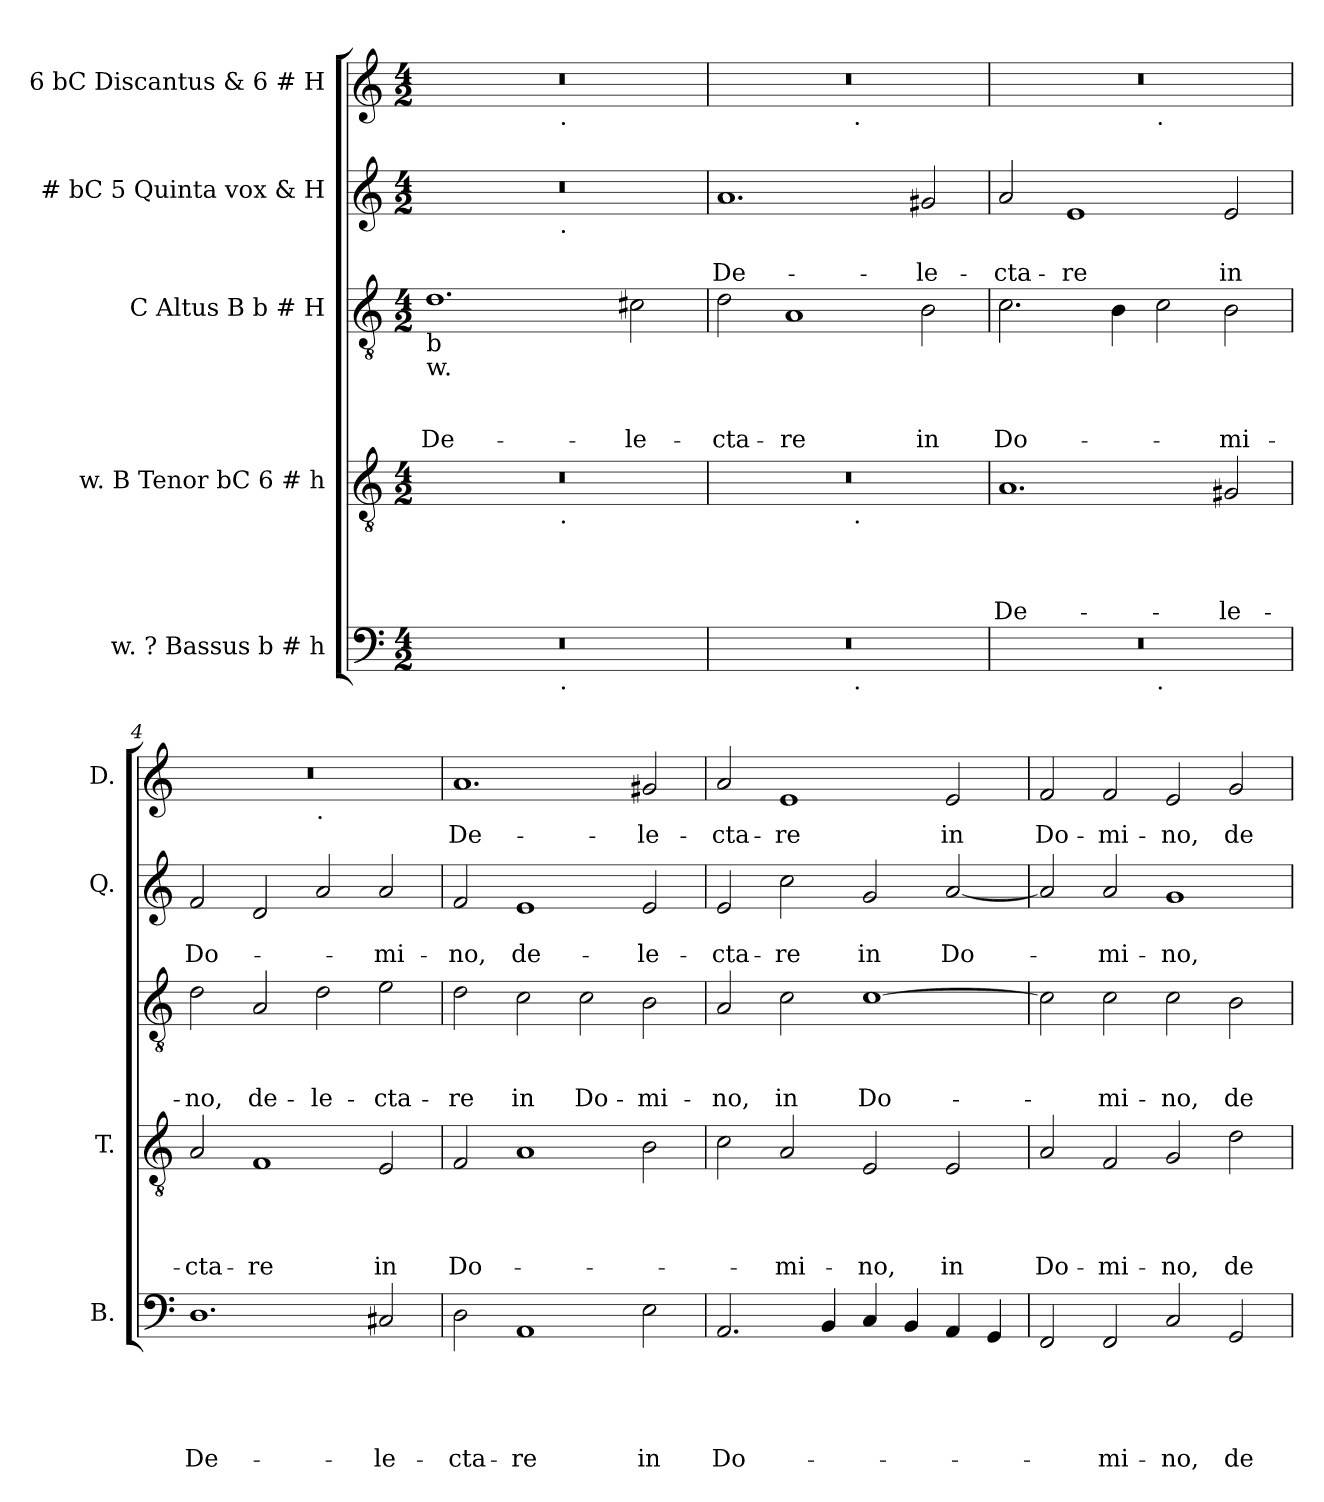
**kern	**text	**text	**text	**text	**text	**kern	**text	**text	**text	**text	**kern	**text	**text	**text	**kern	**text	**text	**kern	**text
*part5	*part5	*part5	*part5	*part5	*part5	*part4	*part4	*part4	*part4	*part4	*part3	*part3	*part3	*part3	*part2	*part2	*part2	*part1	*part1
*staff5	*staff5	*staff5	*staff5	*staff5	*staff5	*staff4	*staff4	*staff4	*staff4	*staff4	*staff3	*staff3	*staff3	*staff3	*staff2	*staff2	*staff2	*staff1	*staff1
*I"w. ? Bassus b # h	*	*	*	*	*	*I"w. B Tenor bC 6 # h	*	*	*	*	*I"C Altus B b # H	*	*	*	*I"# bC 5 Quinta vox & H	*	*	*I"6 bC Discantus & 6 # H	*
*I'B.	*	*	*	*	*	*I'T.	*	*	*	*	*	*	*	*	*I'Q.	*	*	*I'D.	*
*clefF4	*	*	*	*	*	*clefGv2	*	*	*	*	*clefGv2	*	*	*	*clefG2	*	*	*clefG2	*
*k[]	*	*	*	*	*	*k[]	*	*	*	*	*k[]	*	*	*	*k[]	*	*	*k[]	*
*C:	*	*	*	*	*	*C:	*	*	*	*	*C:	*	*	*	*C:	*	*	*C:	*
*M4/2	*	*	*	*	*	*M4/2	*	*	*	*	*M4/2	*	*	*	*M4/2	*	*	*M4/2	*
=1	=1	=1	=1	=1	=1	=1	=1	=1	=1	=1	=1	=1	=1	=1	=1	=1	=1	=1	=1
!	!	!	!	!	!	!	!	!	!	!	!	!	!	!	!	!	!	!LO:TX:b:t=w.	!
!	!	!	!	!	!	!	!	!	!	!	!	!	!	!	!LO:TX:b:t=w.	!	!	!	!
!	!	!	!	!	!	!	!	!	!	!	!LO:TX:b:t=b	!	!	!	!	!	!	!	!
!	!	!	!	!	!	!	!	!	!	!	!LO:TX:b:t=w.	!	!	!	!	!	!	!	!
!LO:TX:b:t=bC	!	!	!	!	!	!	!	!	!	!	!	!	!	!	!	!	!	!	!
!	!	!	!	!	!	!	!	!	!	!	!	!	!	!LO:LY:b	!	!	!	!	!
*^	*	*	*	*	*	*^	*	*	*	*	*	*	*	*	*^	*	*	*^	*
0r	2ryy	.	.	.	.	.	0r	2ryy	.	.	.	.	1.d	.	.	De-	0r	2ryy	.	.	0r	2ryy	.
.	4...ryy	.	.	.	.	.	.	4...ryy	.	.	.	.	.	.	.	.	.	4...ryy	.	.	.	4...ryy	.
!	!	!	!	!	!	!	!	!	!	!	!	!	!	!	!	!	!	!	!	!	!	!LO:TX:b:t=.	!
!	!	!	!	!	!	!	!	!	!	!	!	!	!	!	!	!	!	!LO:TX:b:t=.	!	!	!	!	!
!	!	!	!	!	!	!	!	!LO:TX:b:t=.	!	!	!	!	!	!	!	!	!	!	!	!	!	!	!
!	!LO:TX:b:t=.	!	!	!	!	!	!	!	!	!	!	!	!	!	!	!	!	!	!	!	!	!	!
.	1ryy	.	.	.	.	.	.	1ryy	.	.	.	.	.	.	.	.	.	1ryy	.	.	.	1ryy	.
!	!	!	!	!	!	!	!	!	!	!	!	!	!	!	!	!LO:LY:b	!	!	!	!	!	!	!
.	.	.	.	.	.	.	.	.	.	.	.	.	2c#X\	.	.	-le-	.	.	.	.	.	.	.
.	32ryy	.	.	.	.	.	.	32ryy	.	.	.	.	.	.	.	.	.	32ryy	.	.	.	32ryy	.
=2	=2	=2	=2	=2	=2	=2	=2	=2	=2	=2	=2	=2	=2	=2	=2	=2	=2	=2	=2	=2	=2	=2	=2
!	!	!	!	!	!	!	!	!	!	!	!	!	!	!	!	!LO:LY:b	!	!	!	!LO:LY:b	!	!	!
*	*	*	*	*	*	*	*	*	*	*	*	*	*	*	*	*	*v	*v	*	*	*	*	*
0r	1ryy	.	.	.	.	.	0r	1ryy	.	.	.	.	2d\	.	.	-cta-	1.a	.	De-	0r	1ryy	.
!	!	!	!	!	!	!	!	!	!	!	!	!	!	!	!	!LO:LY:b	!	!	!	!	!	!
.	.	.	.	.	.	.	.	.	.	.	.	.	1A	.	.	-re	.	.	.	.	.	.
!	!	!	!	!	!	!	!	!	!	!	!	!	!	!	!	!	!	!	!	!	!LO:TX:b:t=.	!
!	!	!	!	!	!	!	!	!LO:TX:b:t=.	!	!	!	!	!	!	!	!	!	!	!	!	!	!
!	!LO:TX:b:t=.	!	!	!	!	!	!	!	!	!	!	!	!	!	!	!	!	!	!	!	!	!
.	1ryy	.	.	.	.	.	.	1ryy	.	.	.	.	.	.	.	.	.	.	.	.	1ryy	.
!	!	!	!	!	!	!	!	!	!	!	!	!	!	!	!	!LO:LY:b	!	!	!LO:LY:b	!	!	!
.	.	.	.	.	.	.	.	.	.	.	.	.	2B\	.	.	in	2g#X/	.	-le-	.	.	.
=3	=3	=3	=3	=3	=3	=3	=3	=3	=3	=3	=3	=3	=3	=3	=3	=3	=3	=3	=3	=3	=3	=3
!	!	!	!	!	!	!	!	!	!	!	!	!LO:LY:b	!	!	!	!LO:LY:b	!	!	!LO:LY:b	!	!	!
*	*	*	*	*	*	*	*v	*v	*	*	*	*	*	*	*	*	*	*	*	*	*	*
0r	1ryy	.	.	.	.	.	1.A	.	.	.	De-	2.c\	.	.	Do-	2a/	.	-cta-	0r	1ryy	.
!	!	!	!	!	!	!	!	!	!	!	!	!	!	!	!	!	!	!LO:LY:b	!	!	!
.	.	.	.	.	.	.	.	.	.	.	.	.	.	.	.	1e	.	-re	.	.	.
.	.	.	.	.	.	.	.	.	.	.	.	4B\	.	.	.	.	.	.	.	.	.
!	!	!	!	!	!	!	!	!	!	!	!	!	!	!	!	!	!	!	!	!LO:TX:b:t=.	!
!	!LO:TX:b:t=.	!	!	!	!	!	!	!	!	!	!	!	!	!	!	!	!	!	!	!	!
.	1ryy	.	.	.	.	.	.	.	.	.	.	2c\	.	.	.	.	.	.	.	1ryy	.
!	!	!	!	!	!	!	!	!	!	!	!LO:LY:b	!	!	!	!LO:LY:b	!	!	!LO:LY:b	!	!	!
.	.	.	.	.	.	.	2G#X/	.	.	.	-le-	2B\	.	.	-mi-	2e/	.	in	.	.	.
=4	=4	=4	=4	=4	=4	=4	=4	=4	=4	=4	=4	=4	=4	=4	=4	=4	=4	=4	=4	=4	=4
!	!	!	!	!	!	!LO:LY:b	!	!	!	!	!LO:LY:b	!	!	!	!LO:LY:b	!	!	!LO:LY:b	!	!	!
*v	*v	*	*	*	*	*	*	*	*	*	*	*	*	*	*	*	*	*	*	*	*
1.D	.	.	.	.	De-	2A/	.	.	.	-cta-	2d\	.	.	-no,	2f/	.	Do-	0r	1ryy	.
!	!	!	!	!	!	!	!	!	!	!LO:LY:b	!	!	!	!LO:LY:b	!	!	!	!	!	!
.	.	.	.	.	.	1F	.	.	.	-re	2A/	.	.	de-	2d/	.	.	.	.	.
!	!	!	!	!	!	!	!	!	!	!	!	!	!	!	!	!	!	!	!LO:TX:b:t=.	!
!	!	!	!	!	!	!	!	!	!	!	!	!	!	!LO:LY:b	!	!	!	!	!	!
.	.	.	.	.	.	.	.	.	.	.	2d\	.	.	-le-	2a/	.	.	.	1ryy	.
!	!	!	!	!	!LO:LY:b	!	!	!	!	!LO:LY:b	!	!	!	!LO:LY:b	!	!	!LO:LY:b	!	!	!
2C#X/	.	.	.	.	-le-	2E/	.	.	.	in	2e\	.	.	-cta-	2a/	.	-mi-	.	.	.
=5	=5	=5	=5	=5	=5	=5	=5	=5	=5	=5	=5	=5	=5	=5	=5	=5	=5	=5	=5	=5
!	!	!	!	!	!LO:LY:b	!	!	!	!	!LO:LY:b	!	!	!	!LO:LY:b	!	!	!LO:LY:b	!	!	!LO:LY:b
*	*	*	*	*	*	*	*	*	*	*	*	*	*	*	*	*	*	*v	*v	*
2D\	.	.	.	.	-cta-	2F/	.	.	.	Do-	2d\	.	.	-re	2f/	.	-no,	1.a	De-
!	!	!	!	!	!LO:LY:b	!	!	!	!	!	!	!	!	!LO:LY:b	!	!	!LO:LY:b	!	!
1AA	.	.	.	.	-re	1A	.	.	.	.	2c\	.	.	in	1e	.	de-	.	.
!	!	!	!	!	!	!	!	!	!	!	!	!	!	!LO:LY:b	!	!	!	!	!
.	.	.	.	.	.	.	.	.	.	.	2c\	.	.	Do-	.	.	.	.	.
!	!	!	!	!	!LO:LY:b	!	!	!	!	!	!	!	!	!LO:LY:b	!	!	!LO:LY:b	!	!LO:LY:b
2E\	.	.	.	.	in	2B\	.	.	.	.	2B\	.	.	-mi-	2e/	.	-le-	2g#X/	-le-
!!LO:LB:g=z
=6	=6	=6	=6	=6	=6	=6	=6	=6	=6	=6	=6	=6	=6	=6	=6	=6	=6	=6	=6
!	!	!	!	!	!LO:LY:b	!	!	!	!	!	!	!	!	!LO:LY:b	!	!	!LO:LY:b	!	!LO:LY:b
2.AA/	.	.	.	.	Do-	2c\	.	.	.	.	2A/	.	.	-no,	2e/	.	-cta-	2a/	-cta-
!	!	!	!	!	!	!	!	!	!	!LO:LY:b	!	!	!	!LO:LY:b	!	!	!LO:LY:b	!	!LO:LY:b
.	.	.	.	.	.	2A/	.	.	.	-mi-	2c\	.	.	in	2cc\	.	-re	1e	-re
4BB/	.	.	.	.	.	.	.	.	.	.	.	.	.	.	.	.	.	.	.
!	!	!	!	!	!	!	!	!	!	!LO:LY:b	!	!	!	!LO:LY:b	!	!	!LO:LY:b	!	!
4C/	.	.	.	.	.	2E/	.	.	.	-no,	[>1c	.	.	Do-	2g/	.	in	.	.
4BB/	.	.	.	.	.	.	.	.	.	.	.	.	.	.	.	.	.	.	.
!	!	!	!	!	!	!	!	!	!	!LO:LY:b	!	!	!	!	!	!	!LO:LY:b	!	!LO:LY:b
4AA/	.	.	.	.	.	2E/	.	.	.	in	.	.	.	.	[<2a/	.	Do-	2e/	in
4GG/	.	.	.	.	.	.	.	.	.	.	.	.	.	.	.	.	.	.	.
=7	=7	=7	=7	=7	=7	=7	=7	=7	=7	=7	=7	=7	=7	=7	=7	=7	=7	=7	=7
!	!	!	!	!	!	!	!	!	!	!LO:LY:b	!	!	!	!	!	!	!	!	!LO:LY:b
2FF/	.	.	.	.	.	2A/	.	.	.	Do-	2c\]	.	.	.	2a/]	.	.	2f/	Do-
!	!	!	!	!	!LO:LY:b	!	!	!	!	!LO:LY:b	!	!	!	!LO:LY:b	!	!	!LO:LY:b	!	!LO:LY:b
2FF/	.	.	.	.	-mi-	2F/	.	.	.	-mi-	2c\	.	.	-mi-	2a/	.	-mi-	2f/	-mi-
!	!	!	!	!	!LO:LY:b	!	!	!	!	!LO:LY:b	!	!	!	!LO:LY:b	!	!	!LO:LY:b	!	!LO:LY:b
2C/	.	.	.	.	-no,	2G/	.	.	.	-no,	2c\	.	.	-no,	1g	.	-no,	2e/	-no,
!	!	!	!	!	!LO:LY:b	!	!	!	!	!LO:LY:b	!	!	!	!LO:LY:b	!	!	!	!	!LO:LY:b
2GG/	.	.	.	.	de-	2d\	.	.	.	de-	2B\	.	.	de-	.	.	.	2g/	de-
=	=	=	=	=	=	=	=	=	=	=	=	=	=	=	=	=	=	=	=
*-	*-	*-	*-	*-	*-	*-	*-	*-	*-	*-	*-	*-	*-	*-	*-	*-	*-	*-	*-
